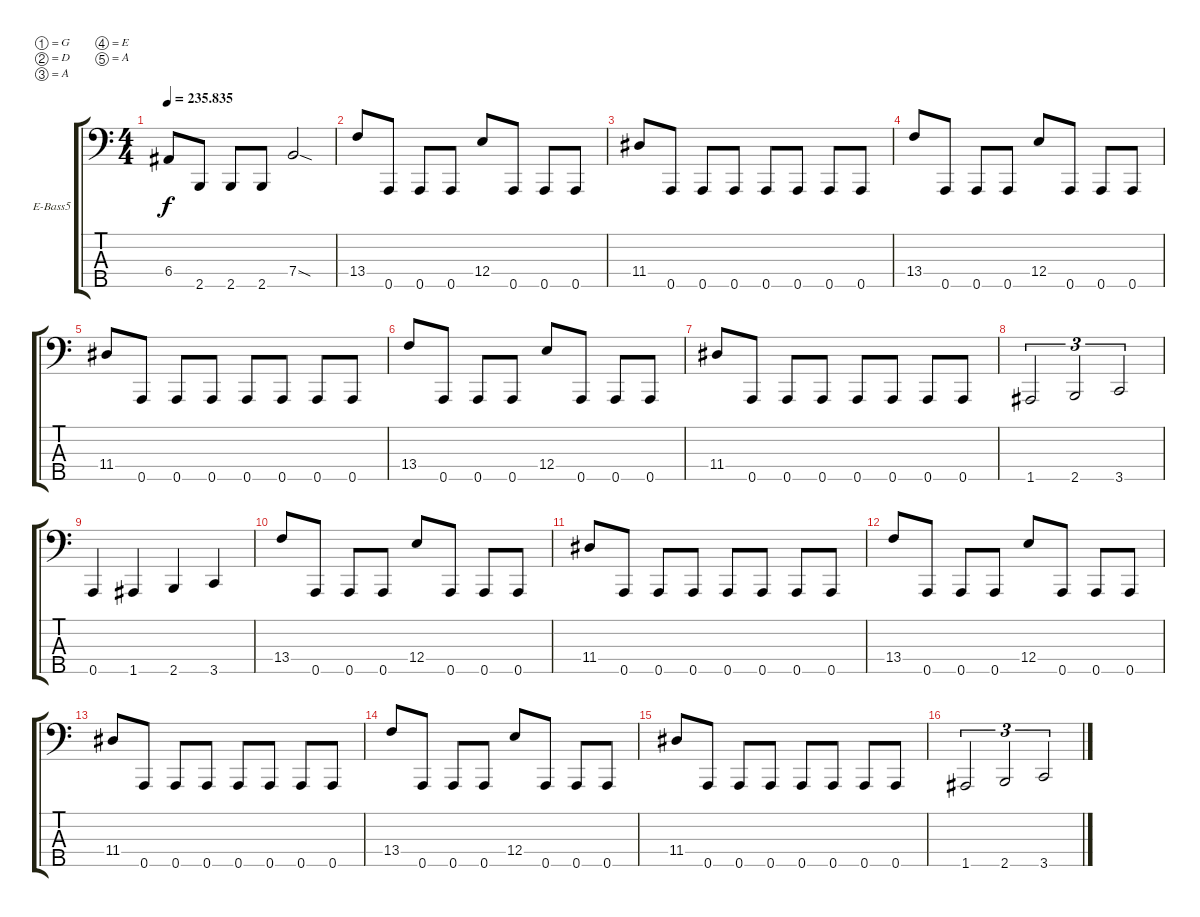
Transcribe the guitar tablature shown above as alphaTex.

\bracketExtendMode groupsimilarinstruments
\firstSystemTrackNameOrientation horizontal
\otherSystemsTrackNameOrientation horizontal
\track ("Bass" "E-Bass5") {instrument electricbasspick}
\staff {score tabs}
\tuning (G2 D2 A1 E1 A0)
\ts (4 4)
\tempo
235.835
\accidentals auto
\clef f4
\ottava regular
\simile none
\ks c
6.4.8{dy f} 2.5.8 2.5.8 2.5.8 7.4{sod}.2 |
13.4.8 0.5.8 0.5.8 0.5.8 12.4.8 0.5.8 0.5.8 0.5.8 |
11.4.8 0.5.8 0.5.8 0.5.8 0.5.8 0.5.8 0.5.8 0.5.8 |
13.4.8 0.5.8 0.5.8 0.5.8 12.4.8 0.5.8 0.5.8 0.5.8 |
11.4.8 0.5.8 0.5.8 0.5.8 0.5.8 0.5.8 0.5.8 0.5.8 |
13.4.8 0.5.8 0.5.8 0.5.8 12.4.8 0.5.8 0.5.8 0.5.8 |
11.4.8 0.5.8 0.5.8 0.5.8 0.5.8 0.5.8 0.5.8 0.5.8 |
1.5.2{tu (3 2)} 2.5.2{tu (3 2)} 3.5.2{tu (3 2)} |
0.5.4 1.5.4 2.5.4 3.5.4 |
13.4.8 0.5.8 0.5.8 0.5.8 12.4.8 0.5.8 0.5.8 0.5.8 |
11.4.8 0.5.8 0.5.8 0.5.8 0.5.8 0.5.8 0.5.8 0.5.8 |
13.4.8 0.5.8 0.5.8 0.5.8 12.4.8 0.5.8 0.5.8 0.5.8 |
11.4.8 0.5.8 0.5.8 0.5.8 0.5.8 0.5.8 0.5.8 0.5.8 |
13.4.8 0.5.8 0.5.8 0.5.8 12.4.8 0.5.8 0.5.8 0.5.8 |
11.4.8 0.5.8 0.5.8 0.5.8 0.5.8 0.5.8 0.5.8 0.5.8 |
1.5.2{tu (3 2)} 2.5.2{tu (3 2)} 3.5.2{tu (3 2)}
